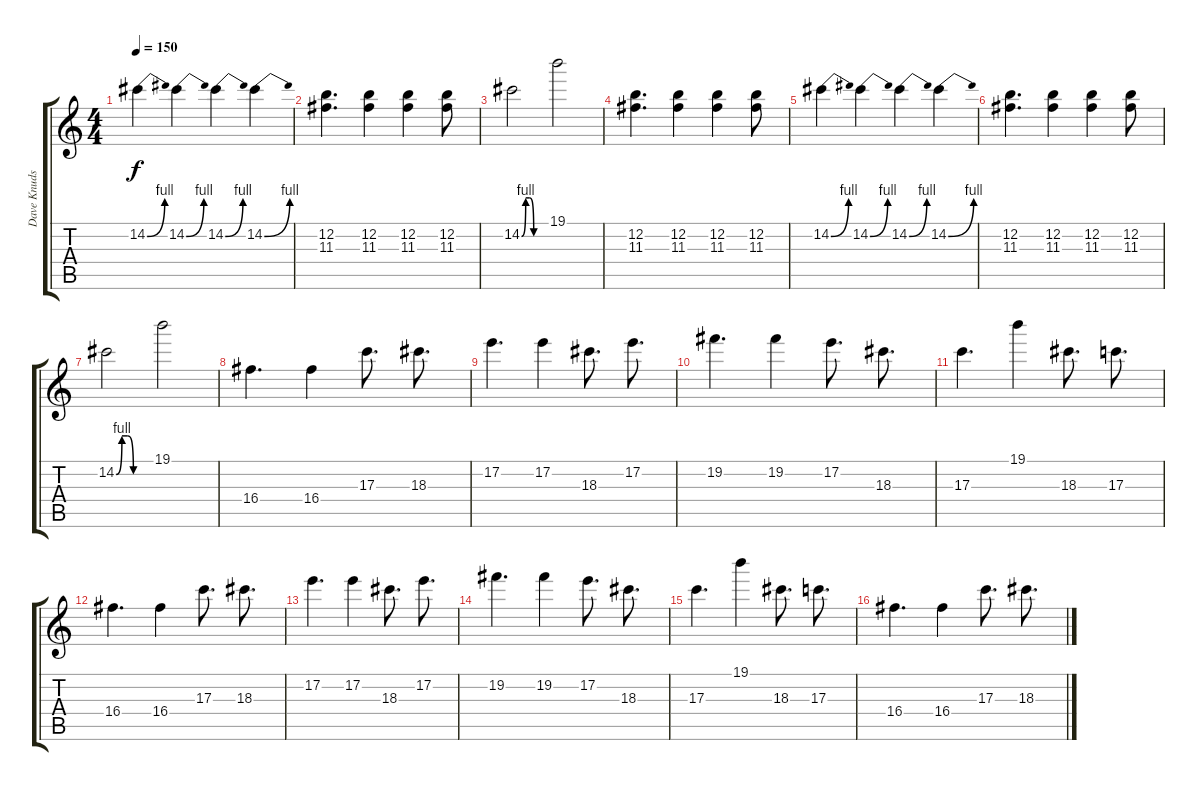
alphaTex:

\track ("Dave Knudson" "Dave Knuds") {instrument electricguitarjazz}
\staff {score tabs}
\tuning (E4 B3 G3 D3 A2 D2) {hide}
\ts (4 4)
\tempo 150
\clef g2
\ks c
14.2{be (bend 0 0 60 4)}.4{dy f} 14.2{be (bend 0 0 60 4)}.4 14.2{be (bend 0 0 60 4)}.4 14.2{be (bend 0 0 60 4)}.4 |
(12.2 11.3).4{d} (12.2 11.3).4 (12.2 11.3).4 (12.2 11.3).8 |
14.2{be (custom 0 0 10 4 20 4 30 0 60 0)}.2 19.1.2 |
(12.2 11.3).4{d} (12.2 11.3).4 (12.2 11.3).4 (12.2 11.3).8 |
14.2{be (bend 0 0 60 4)}.4 14.2{be (bend 0 0 60 4)}.4 14.2{be (bend 0 0 60 4)}.4 14.2{be (bend 0 0 60 4)}.4 |
(12.2 11.3).4{d} (12.2 11.3).4 (12.2 11.3).4 (12.2 11.3).8 |
14.2{be (custom 0 0 10 4 20 4 30 0 60 0)}.2 19.1.2 |
16.4.4{d} 16.4.4 17.3.8{d} 18.3.8{d} |
17.2.4{d} 17.2.4 18.3.8{d} 17.2.8{d} |
19.2.4{d} 19.2.4 17.2.8{d} 18.3.8{d} |
17.3.4{d} 19.1.4 18.3.8{d} 17.3.8{d} |
16.4.4{d} 16.4.4 17.3.8{d} 18.3.8{d} |
17.2.4{d} 17.2.4 18.3.8{d} 17.2.8{d} |
19.2.4{d} 19.2.4 17.2.8{d} 18.3.8{d} |
17.3.4{d} 19.1.4 18.3.8{d} 17.3.8{d} |
16.4.4{d} 16.4.4 17.3.8{d} 18.3.8{d}
